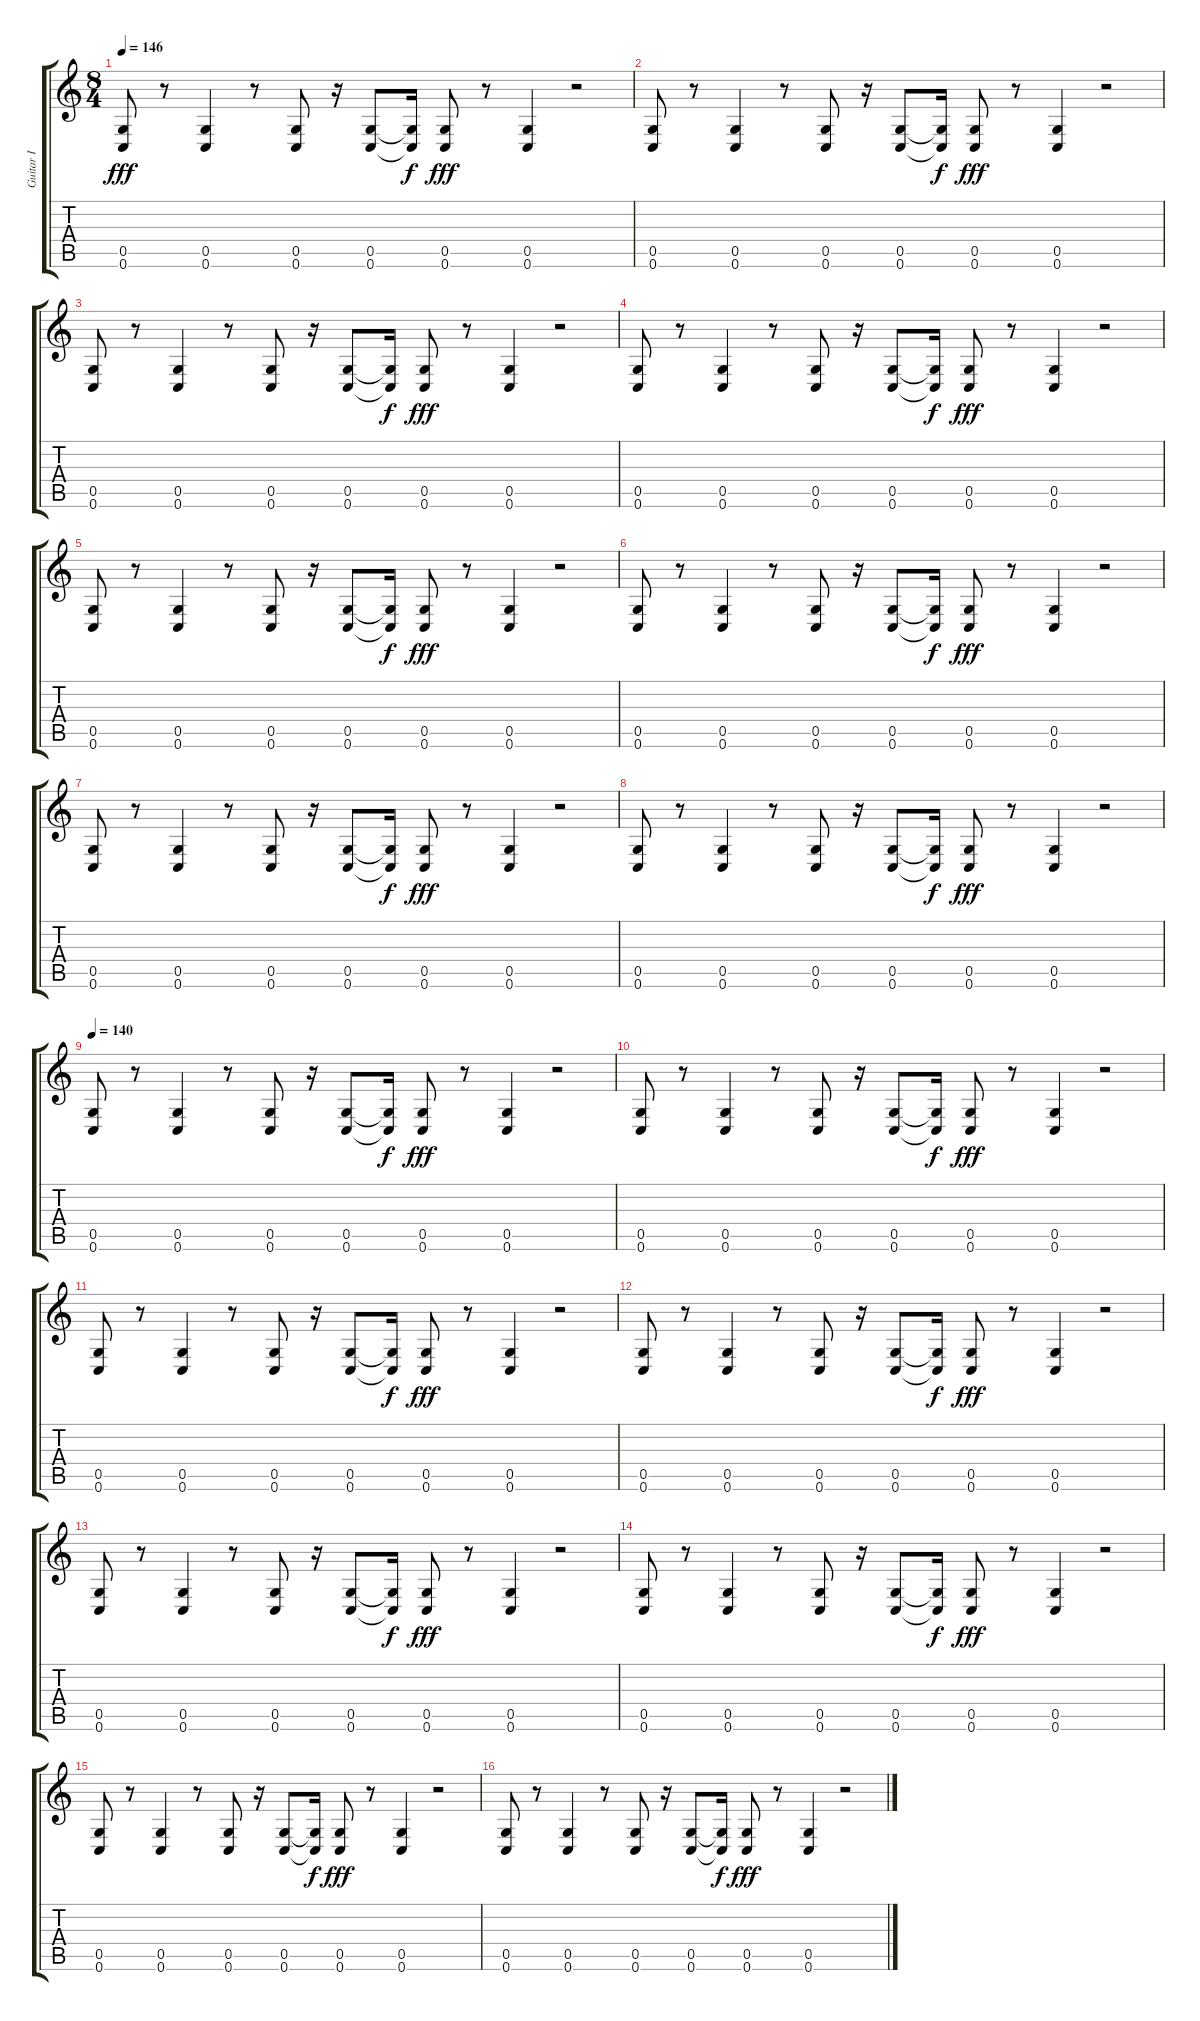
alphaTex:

\track ("Guitar I" "Guitar I") {instrument distortionguitar}
\staff {score tabs}
\tuning (D4 A3 F3 C3 G2 C2) {hide}
\ts (8 4)
\tempo 146
\clef g2
\ks c
(0.5 0.6).8{dy fff instrument distortionguitar} r.8 (0.5 0.6).4 r.8 (0.5 0.6).8 r.16 (0.5 0.6).8 (0.5{t} 0.6{t}).16{dy f} (0.5 0.6).8{dy fff} r.8 (0.5 0.6).4 r.2 |
(0.5 0.6).8 r.8 (0.5 0.6).4 r.8 (0.5 0.6).8 r.16 (0.5 0.6).8 (0.5{t} 0.6{t}).16{dy f} (0.5 0.6).8{dy fff} r.8 (0.5 0.6).4 r.2 |
(0.5 0.6).8 r.8 (0.5 0.6).4 r.8 (0.5 0.6).8 r.16 (0.5 0.6).8 (0.5{t} 0.6{t}).16{dy f} (0.5 0.6).8{dy fff} r.8 (0.5 0.6).4 r.2 |
(0.5 0.6).8 r.8 (0.5 0.6).4 r.8 (0.5 0.6).8 r.16 (0.5 0.6).8 (0.5{t} 0.6{t}).16{dy f} (0.5 0.6).8{dy fff} r.8 (0.5 0.6).4 r.2 |
(0.5 0.6).8 r.8 (0.5 0.6).4 r.8 (0.5 0.6).8 r.16 (0.5 0.6).8 (0.5{t} 0.6{t}).16{dy f} (0.5 0.6).8{dy fff} r.8 (0.5 0.6).4 r.2 |
(0.5 0.6).8 r.8 (0.5 0.6).4 r.8 (0.5 0.6).8 r.16 (0.5 0.6).8 (0.5{t} 0.6{t}).16{dy f} (0.5 0.6).8{dy fff} r.8 (0.5 0.6).4 r.2 |
(0.5 0.6).8 r.8 (0.5 0.6).4 r.8 (0.5 0.6).8 r.16 (0.5 0.6).8 (0.5{t} 0.6{t}).16{dy f} (0.5 0.6).8{dy fff} r.8 (0.5 0.6).4 r.2 |
(0.5 0.6).8 r.8 (0.5 0.6).4 r.8 (0.5 0.6).8 r.16 (0.5 0.6).8 (0.5{t} 0.6{t}).16{dy f} (0.5 0.6).8{dy fff} r.8 (0.5 0.6).4 r.2 |
\tempo 140
(0.5 0.6).8 r.8 (0.5 0.6).4 r.8 (0.5 0.6).8 r.16 (0.5 0.6).8 (0.5{t} 0.6{t}).16{dy f} (0.5 0.6).8{dy fff} r.8 (0.5 0.6).4 r.2 |
(0.5 0.6).8 r.8 (0.5 0.6).4 r.8 (0.5 0.6).8 r.16 (0.5 0.6).8 (0.5{t} 0.6{t}).16{dy f} (0.5 0.6).8{dy fff} r.8 (0.5 0.6).4 r.2 |
(0.5 0.6).8 r.8 (0.5 0.6).4 r.8 (0.5 0.6).8 r.16 (0.5 0.6).8 (0.5{t} 0.6{t}).16{dy f} (0.5 0.6).8{dy fff} r.8 (0.5 0.6).4 r.2 |
(0.5 0.6).8 r.8 (0.5 0.6).4 r.8 (0.5 0.6).8 r.16 (0.5 0.6).8 (0.5{t} 0.6{t}).16{dy f} (0.5 0.6).8{dy fff} r.8 (0.5 0.6).4 r.2 |
(0.5 0.6).8 r.8 (0.5 0.6).4 r.8 (0.5 0.6).8 r.16 (0.5 0.6).8 (0.5{t} 0.6{t}).16{dy f} (0.5 0.6).8{dy fff} r.8 (0.5 0.6).4 r.2 |
(0.5 0.6).8 r.8 (0.5 0.6).4 r.8 (0.5 0.6).8 r.16 (0.5 0.6).8 (0.5{t} 0.6{t}).16{dy f} (0.5 0.6).8{dy fff} r.8 (0.5 0.6).4 r.2 |
(0.5 0.6).8 r.8 (0.5 0.6).4 r.8 (0.5 0.6).8 r.16 (0.5 0.6).8 (0.5{t} 0.6{t}).16{dy f} (0.5 0.6).8{dy fff} r.8 (0.5 0.6).4 r.2 |
(0.5 0.6).8 r.8 (0.5 0.6).4 r.8 (0.5 0.6).8 r.16 (0.5 0.6).8 (0.5{t} 0.6{t}).16{dy f} (0.5 0.6).8{dy fff} r.8 (0.5 0.6).4 r.2
